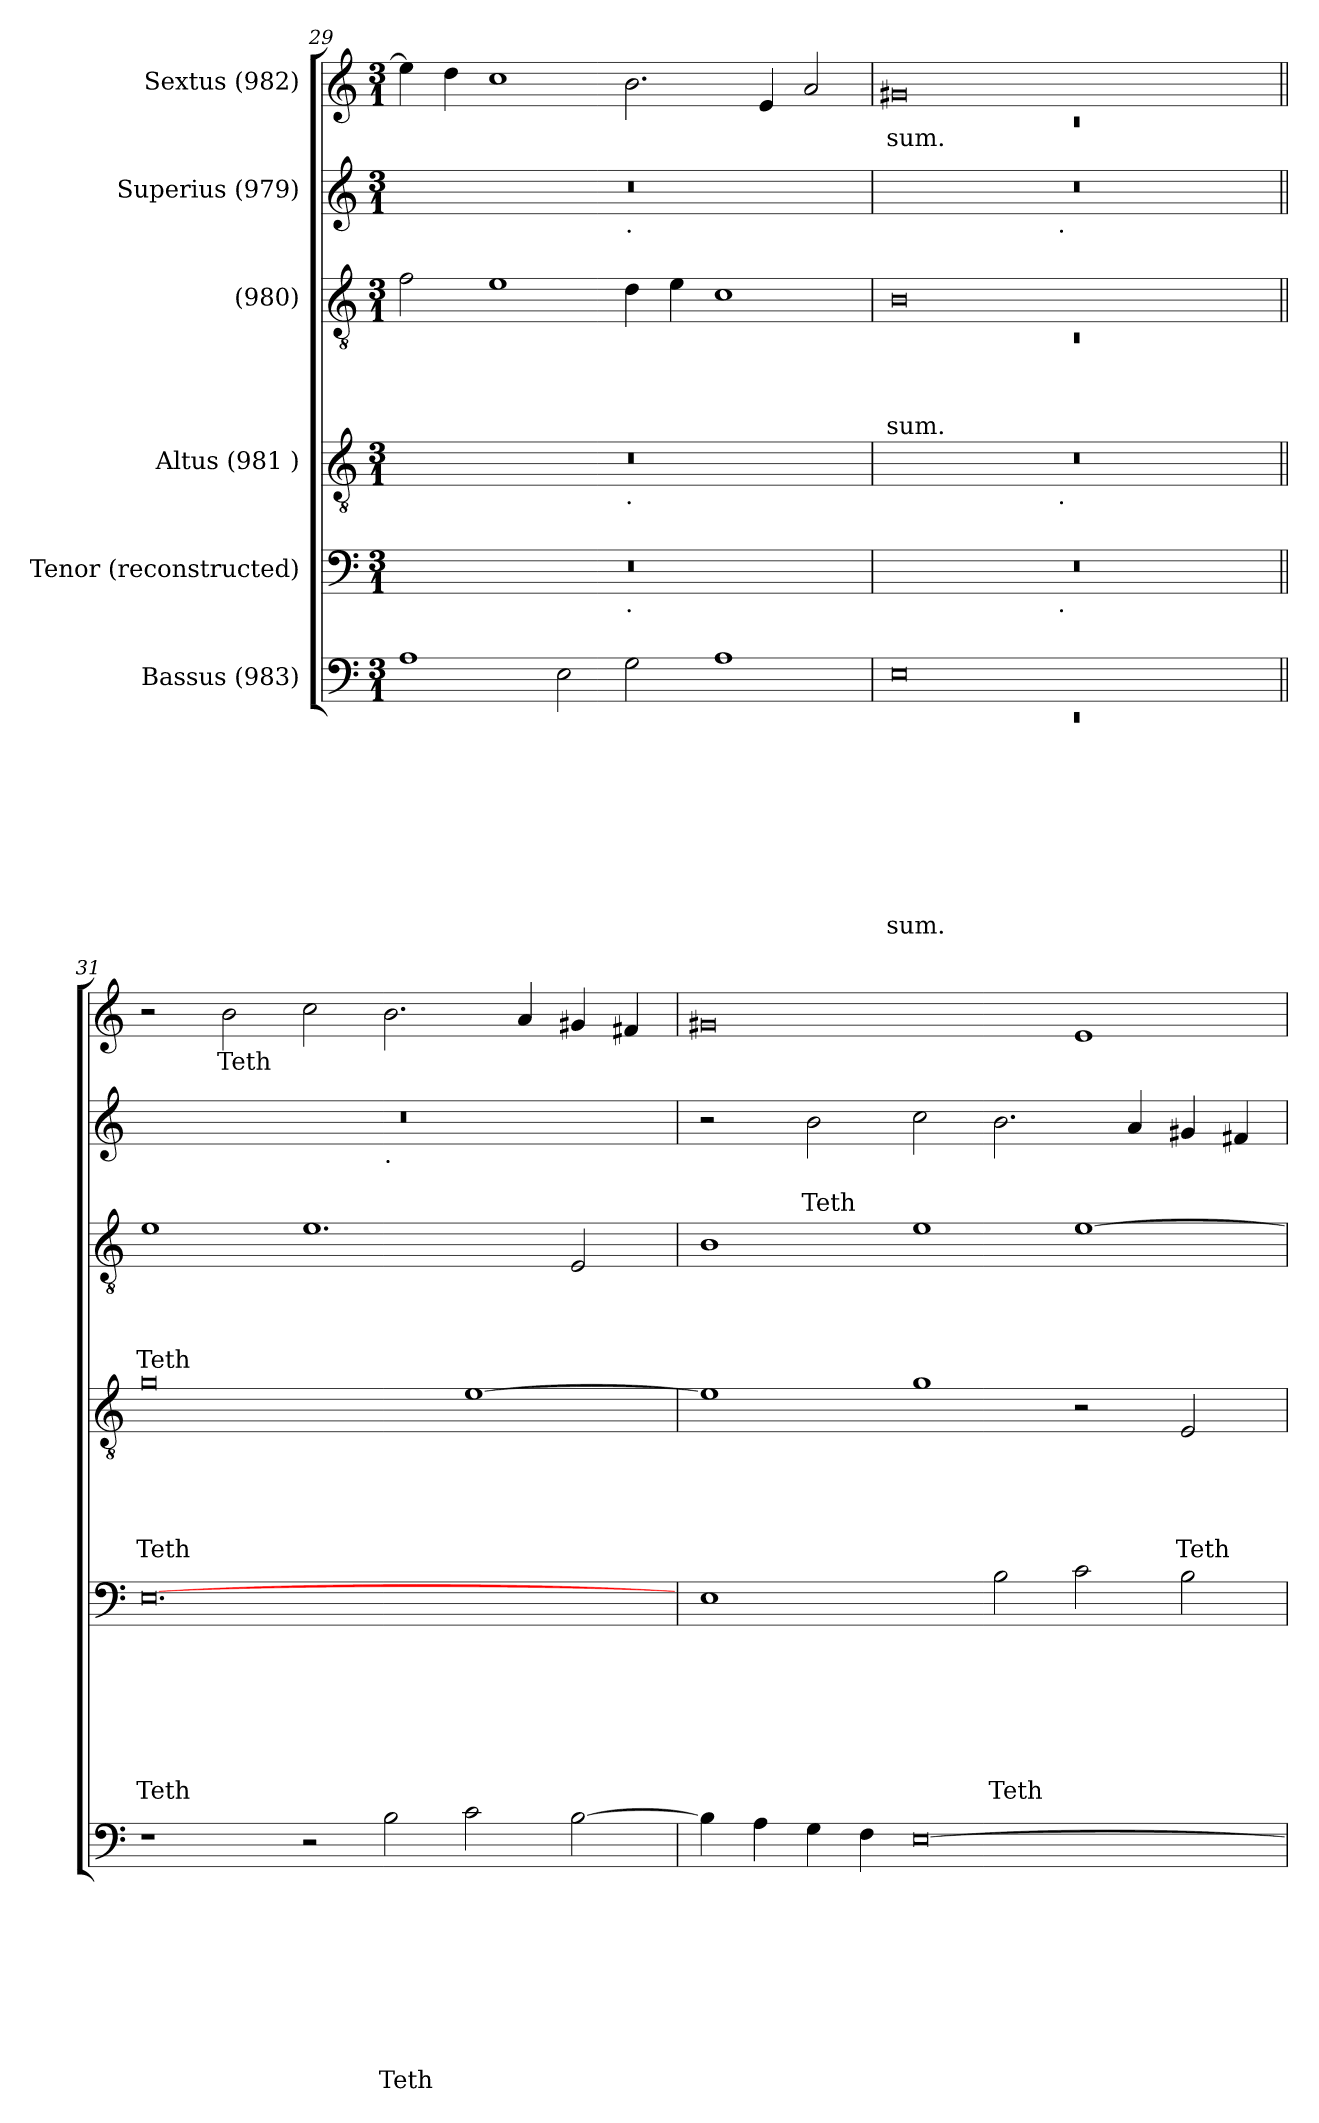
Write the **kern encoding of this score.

**kern	**text	**text	**text	**text	**text	**text	**text	**text	**text	**kern	**text	**text	**text	**text	**text	**text	**text	**kern	**text	**text	**text	**text	**text	**kern	**text	**text	**text	**text	**kern	**text	**text	**kern	**text
*part6	*part6	*part6	*part6	*part6	*part6	*part6	*part6	*part6	*part6	*part5	*part5	*part5	*part5	*part5	*part5	*part5	*part5	*part4	*part4	*part4	*part4	*part4	*part4	*part3	*part3	*part3	*part3	*part3	*part2	*part2	*part2	*part1	*part1
*staff6	*staff6	*staff6	*staff6	*staff6	*staff6	*staff6	*staff6	*staff6	*staff6	*staff5	*staff5	*staff5	*staff5	*staff5	*staff5	*staff5	*staff5	*staff4	*staff4	*staff4	*staff4	*staff4	*staff4	*staff3	*staff3	*staff3	*staff3	*staff3	*staff2	*staff2	*staff2	*staff1	*staff1
*I"Bassus (983)	*	*	*	*	*	*	*	*	*	*I"Tenor (reconstructed)	*	*	*	*	*	*	*	*I"Altus (981 )	*	*	*	*	*	*I"(980)	*	*	*	*	*I"Superius (979)	*	*	*I"Sextus (982)	*
!!LO:LB:g=z
*clefF4	*	*	*	*	*	*	*	*	*	*clefF4	*	*	*	*	*	*	*	*clefGv2	*	*	*	*	*	*clefGv2	*	*	*	*	*clefG2	*	*	*clefG2	*
*k[]	*	*	*	*	*	*	*	*	*	*k[]	*	*	*	*	*	*	*	*k[]	*	*	*	*	*	*k[]	*	*	*	*	*k[]	*	*	*k[]	*
*C:	*	*	*	*	*	*	*	*	*	*C:	*	*	*	*	*	*	*	*C:	*	*	*	*	*	*C:	*	*	*	*	*C:	*	*	*C:	*
*M3/1	*	*	*	*	*	*	*	*	*	*M3/1	*	*	*	*	*	*	*	*M3/1	*	*	*	*	*	*M3/1	*	*	*	*	*M3/1	*	*	*M3/1	*
=29	=29	=29	=29	=29	=29	=29	=29	=29	=29	=29	=29	=29	=29	=29	=29	=29	=29	=29	=29	=29	=29	=29	=29	=29	=29	=29	=29	=29	=29	=29	=29	=29	=29
*	*	*	*	*	*	*	*	*	*	*^	*	*	*	*	*	*	*	*^	*	*	*	*	*	*	*	*	*	*	*^	*	*	*	*
1A	.	.	.	.	.	.	.	.	.	0.r	1.ryy	.	.	.	.	.	.	.	0.r	1.ryy	.	.	.	.	.	2f\	.	.	.	.	0.r	1.ryy	.	.	4ee\]	.
.	.	.	.	.	.	.	.	.	.	.	.	.	.	.	.	.	.	.	.	.	.	.	.	.	.	.	.	.	.	.	.	.	.	.	4dd\	.
.	.	.	.	.	.	.	.	.	.	.	.	.	.	.	.	.	.	.	.	.	.	.	.	.	.	1e	.	.	.	.	.	.	.	.	1cc	.
2E\	.	.	.	.	.	.	.	.	.	.	.	.	.	.	.	.	.	.	.	.	.	.	.	.	.	.	.	.	.	.	.	.	.	.	.	.
!	!	!	!	!	!	!	!	!	!	!	!	!	!	!	!	!	!	!	!	!	!	!	!	!	!	!	!	!	!	!	!	!LO:TX:b:t=.	!	!	!	!
!	!	!	!	!	!	!	!	!	!	!	!	!	!	!	!	!	!	!	!	!LO:TX:b:t=.	!	!	!	!	!	!	!	!	!	!	!	!	!	!	!	!
!	!	!	!	!	!	!	!	!	!	!	!LO:TX:b:t=.	!	!	!	!	!	!	!	!	!	!	!	!	!	!	!	!	!	!	!	!	!	!	!	!	!
2G\	.	.	.	.	.	.	.	.	.	.	1.ryy	.	.	.	.	.	.	.	.	1.ryy	.	.	.	.	.	4d\	.	.	.	.	.	1.ryy	.	.	2.b\	.
.	.	.	.	.	.	.	.	.	.	.	.	.	.	.	.	.	.	.	.	.	.	.	.	.	.	4e\	.	.	.	.	.	.	.	.	.	.
1A	.	.	.	.	.	.	.	.	.	.	.	.	.	.	.	.	.	.	.	.	.	.	.	.	.	1c	.	.	.	.	.	.	.	.	.	.
.	.	.	.	.	.	.	.	.	.	.	.	.	.	.	.	.	.	.	.	.	.	.	.	.	.	.	.	.	.	.	.	.	.	.	4e/	.
.	.	.	.	.	.	.	.	.	.	.	.	.	.	.	.	.	.	.	.	.	.	.	.	.	.	.	.	.	.	.	.	.	.	.	2a/	.
=30	=30	=30	=30	=30	=30	=30	=30	=30	=30	=30	=30	=30	=30	=30	=30	=30	=30	=30	=30	=30	=30	=30	=30	=30	=30	=30	=30	=30	=30	=30	=30	=30	=30	=30	=30	=30
*^	*	*	*	*	*	*	*	*	*	*	*	*	*	*	*	*	*	*	*	*	*	*	*	*	*	*^	*	*	*	*	*	*	*	*	*^	*
!	!LO:N:vis=1	!	!	!	!	!	!	!	!	!LO:LY:b	!	!	!	!	!	!	!	!	!	!	!	!	!	!	!	!	!	!LO:N:vis=1	!	!	!	!LO:LY:b	!	!	!	!	!	!LO:N:vis=1	!LO:LY:b
0E	0.rEE	.	.	.	.	.	.	.	.	sum.	0.r	1ryy	.	.	.	.	.	.	.	0.r	1ryy	.	.	.	.	.	0B	0.rC	.	.	.	-sum.	0.r	1ryy	.	.	0g#X	0.rc	-sum.
.	.	.	.	.	.	.	.	.	.	.	.	4..ryy	.	.	.	.	.	.	.	.	4..ryy	.	.	.	.	.	.	.	.	.	.	.	.	4..ryy	.	.	.	.	.
!	!	!	!	!	!	!	!	!	!	!	!	!	!	!	!	!	!	!	!	!	!	!	!	!	!	!	!	!	!	!	!	!	!	!LO:TX:b:t=.	!	!	!	!	!
!	!	!	!	!	!	!	!	!	!	!	!	!	!	!	!	!	!	!	!	!	!LO:TX:b:t=.	!	!	!	!	!	!	!	!	!	!	!	!	!	!	!	!	!	!
!	!	!	!	!	!	!	!	!	!	!	!	!LO:TX:b:t=.	!	!	!	!	!	!	!	!	!	!	!	!	!	!	!	!	!	!	!	!	!	!	!	!	!	!	!
.	.	.	.	.	.	.	.	.	.	.	.	1ryy	.	.	.	.	.	.	.	.	1ryy	.	.	.	.	.	.	.	.	.	.	.	.	1ryy	.	.	.	.	.
1ryy	.	.	.	.	.	.	.	.	.	.	.	.	.	.	.	.	.	.	.	.	.	.	.	.	.	.	1ryy	.	.	.	.	.	.	.	.	.	1ryy	.	.
.	.	.	.	.	.	.	.	.	.	.	.	2ryy	.	.	.	.	.	.	.	.	2ryy	.	.	.	.	.	.	.	.	.	.	.	.	2ryy	.	.	.	.	.
.	.	.	.	.	.	.	.	.	.	.	.	16ryy	.	.	.	.	.	.	.	.	16ryy	.	.	.	.	.	.	.	.	.	.	.	.	16ryy	.	.	.	.	.
=31||	=31||	=31||	=31||	=31||	=31||	=31||	=31||	=31||	=31||	=31||	=31||	=31||	=31||	=31||	=31||	=31||	=31||	=31||	=31||	=31||	=31||	=31||	=31||	=31||	=31||	=31||	=31||	=31||	=31||	=31||	=31||	=31||	=31||	=31||	=31||	=31||	=31||	=31||	=31||
!	!	!	!	!	!	!	!	!	!	!	!	!	!	!	!	!	!	!	!LO:LY:b	!	!	!	!	!	!	!LO:LY:b	!	!	!	!	!	!LO:LY:b	!	!	!	!	!	!	!
*v	*v	*	*	*	*	*	*	*	*	*	*	*	*	*	*	*	*	*	*	*v	*v	*	*	*	*	*	*v	*v	*	*	*	*	*	*	*	*	*v	*v	*
*	*	*	*	*	*	*	*	*	*	*v	*v	*	*	*	*	*	*	*	*	*	*	*	*	*	*	*	*	*	*	*	*	*	*	*	*
1r	.	.	.	.	.	.	.	.	.	[>0.E	.	.	.	.	.	.	-Teth	0g	.	.	.	.	Teth	1e	.	.	.	Teth	0.r	1.ryy	.	.	2r	.
!	!	!	!	!	!	!	!	!	!	!	!	!	!	!	!	!	!	!	!	!	!	!	!	!	!	!	!	!	!	!	!	!	!	!LO:LY:b
.	.	.	.	.	.	.	.	.	.	.	.	.	.	.	.	.	.	.	.	.	.	.	.	.	.	.	.	.	.	.	.	.	2b\	Teth
2r	.	.	.	.	.	.	.	.	.	.	.	.	.	.	.	.	.	.	.	.	.	.	.	1.e	.	.	.	.	.	.	.	.	2cc\	.
!	!	!	!	!	!	!	!	!	!	!	!	!	!	!	!	!	!	!	!	!	!	!	!	!	!	!	!	!	!	!LO:TX:b:t=.	!	!	!	!
!	!	!	!	!	!	!	!	!	!LO:LY:b	!	!	!	!	!	!	!	!	!	!	!	!	!	!	!	!	!	!	!	!	!	!	!	!	!
2B\	.	.	.	.	.	.	.	.	Teth	.	.	.	.	.	.	.	.	.	.	.	.	.	.	.	.	.	.	.	.	1.ryy	.	.	2.b\	.
2c\	.	.	.	.	.	.	.	.	.	.	.	.	.	.	.	.	.	[>1e	.	.	.	.	.	.	.	.	.	.	.	.	.	.	.	.
.	.	.	.	.	.	.	.	.	.	.	.	.	.	.	.	.	.	.	.	.	.	.	.	.	.	.	.	.	.	.	.	.	4a/	.
[>2B\	.	.	.	.	.	.	.	.	.	.	.	.	.	.	.	.	.	.	.	.	.	.	.	2E/	.	.	.	.	.	.	.	.	4g#X/	.
.	.	.	.	.	.	.	.	.	.	.	.	.	.	.	.	.	.	.	.	.	.	.	.	.	.	.	.	.	.	.	.	.	4f#/	.
*	*	*	*	*	*	*	*	*	*	*	*	*	*	*	*	*	*	*	*	*	*	*	*	*	*	*	*	*	*v	*v	*	*	*	*
=32	=32	=32	=32	=32	=32	=32	=32	=32	=32	=32	=32	=32	=32	=32	=32	=32	=32	=32	=32	=32	=32	=32	=32	=32	=32	=32	=32	=32	=32	=32	=32	=32	=32
4B\]	.	.	.	.	.	.	.	.	.	1E	.	.	.	.	.	.	.	1e]	.	.	.	.	.	1B	.	.	.	.	2r	.	.	0g#	.
4A\	.	.	.	.	.	.	.	.	.	.	.	.	.	.	.	.	.	.	.	.	.	.	.	.	.	.	.	.	.	.	.	.	.
!	!	!	!	!	!	!	!	!	!	!	!	!	!	!	!	!	!	!	!	!	!	!	!	!	!	!	!	!	!	!	!LO:LY:b	!	!
4G\	.	.	.	.	.	.	.	.	.	.	.	.	.	.	.	.	.	.	.	.	.	.	.	.	.	.	.	.	2b\	.	Teth	.	.
4F\	.	.	.	.	.	.	.	.	.	.	.	.	.	.	.	.	.	.	.	.	.	.	.	.	.	.	.	.	.	.	.	.	.
[>0E	.	.	.	.	.	.	.	.	.	2ryy	.	.	.	.	.	.	.	1g	.	.	.	.	.	1e	.	.	.	.	2cc\	.	.	.	.
!	!	!	!	!	!	!	!	!	!	!	!	!	!	!	!	!	!LO:LY:b	!	!	!	!	!	!	!	!	!	!	!	!	!	!	!	!
.	.	.	.	.	.	.	.	.	.	2B\	.	.	.	.	.	.	Teth	.	.	.	.	.	.	.	.	.	.	.	2.b\	.	.	.	.
.	.	.	.	.	.	.	.	.	.	2c\	.	.	.	.	.	.	.	2r	.	.	.	.	.	[>1e	.	.	.	.	.	.	.	1e	.
.	.	.	.	.	.	.	.	.	.	.	.	.	.	.	.	.	.	.	.	.	.	.	.	.	.	.	.	.	4a/	.	.	.	.
!	!	!	!	!	!	!	!	!	!	!	!	!	!	!	!	!	!	!	!	!	!	!	!LO:LY:b	!	!	!	!	!	!	!	!	!	!
.	.	.	.	.	.	.	.	.	.	2B\	.	.	.	.	.	.	.	2E/	.	.	.	.	Teth	.	.	.	.	.	4g#X/	.	.	.	.
.	.	.	.	.	.	.	.	.	.	.	.	.	.	.	.	.	.	.	.	.	.	.	.	.	.	.	.	.	4f#/	.	.	.	.
=	=	=	=	=	=	=	=	=	=	=	=	=	=	=	=	=	=	=	=	=	=	=	=	=	=	=	=	=	=	=	=	=	=
*-	*-	*-	*-	*-	*-	*-	*-	*-	*-	*-	*-	*-	*-	*-	*-	*-	*-	*-	*-	*-	*-	*-	*-	*-	*-	*-	*-	*-	*-	*-	*-	*-	*-
